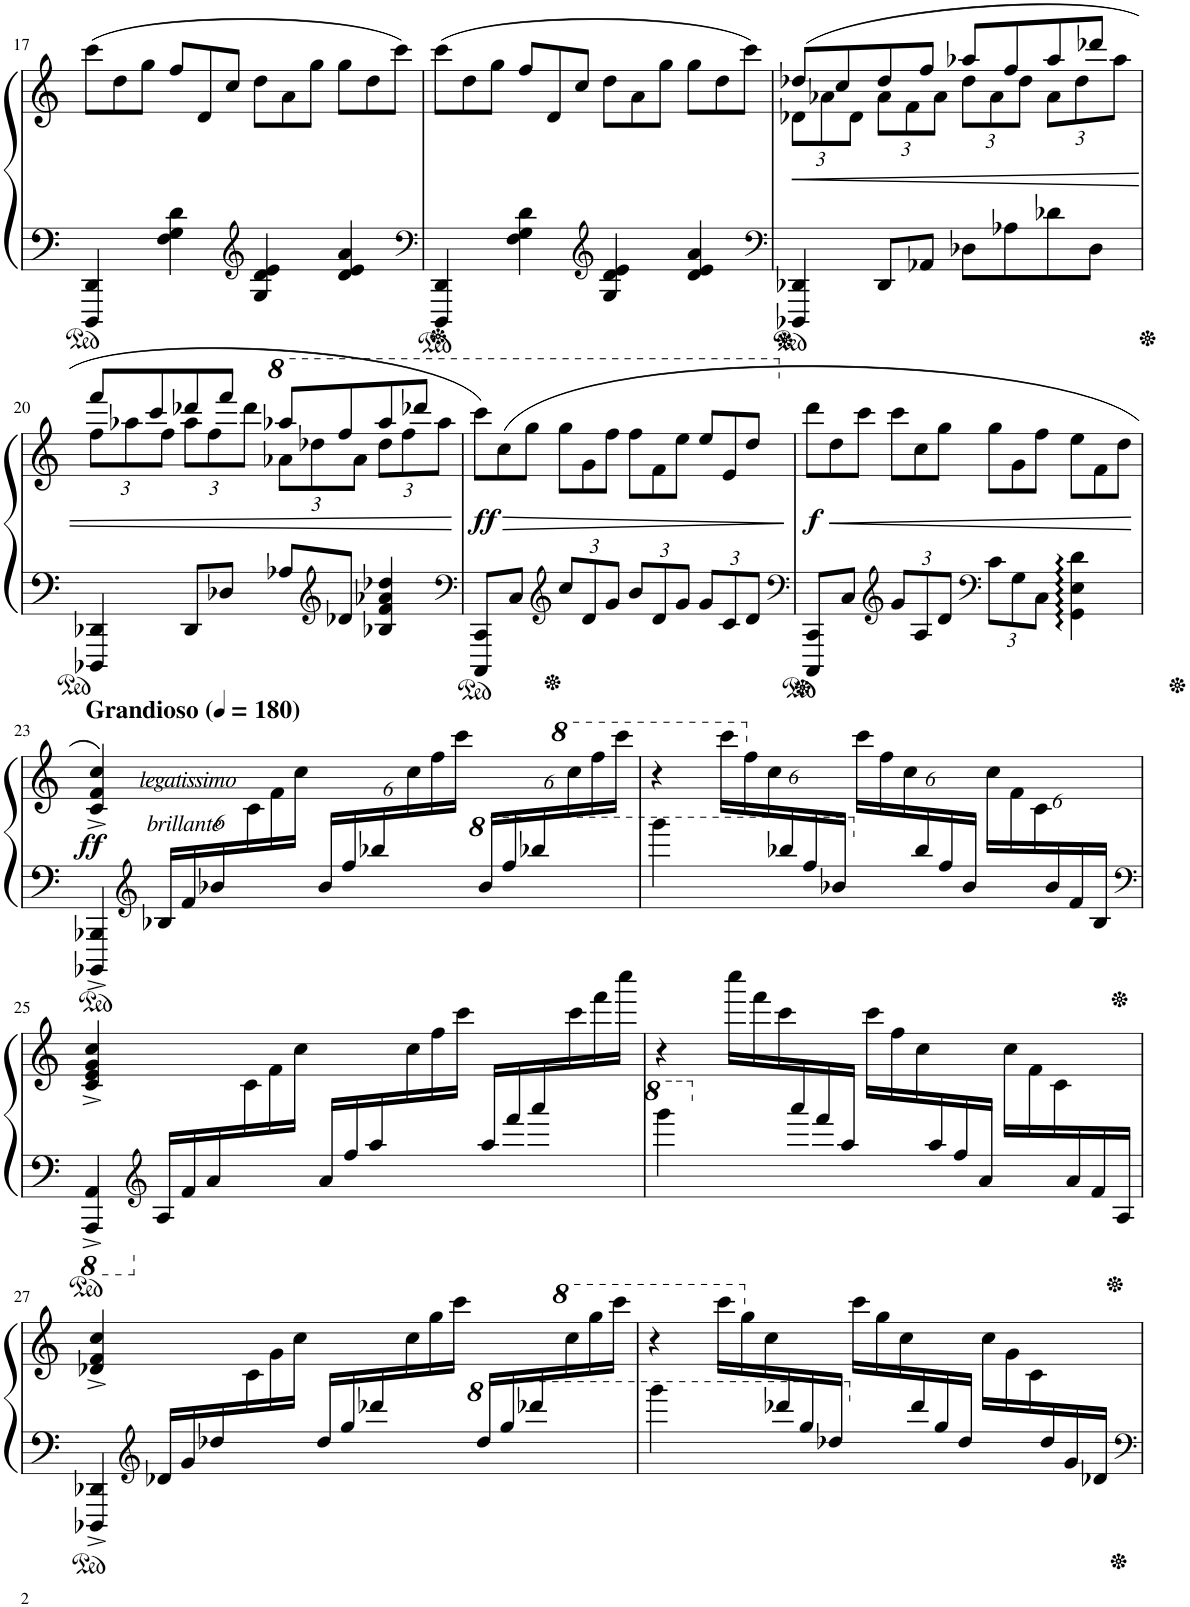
**kern	**kern	**dynam
*part1	*part1	*part1
*staff2	*staff1	*staff1/2
*I"Piano	*	*
*I'Pno.	*	*
!!LO:PB:g=z
*clefF4	*clefG2	*
*k[]	*k[]	*
*M4/4	*M4/4	*
*	*Xbrackettup	*
=17	=17	=17
4DDD/ 4DD/	(12ccc\L	.
.	12dd\	.
.	12gg\J	.
4F\ 4G\ 4d\	12ff/L	.
.	12d/	.
.	12cc/J	.
*clefG2	*	*
4G/ 4d/ 4e/	12dd\L	.
.	12a\	.
.	12gg\J	.
4d/ 4e/ 4a/	12gg\L	.
.	12dd\	.
.	12ccc\J)	.
=18	=18	=18
*clefF4	*	*
4DDD/ 4DD/	(12ccc\L	.
.	12dd\	.
.	12gg\J	.
4F\ 4G\ 4d\	12ff/L	.
.	12d/	.
.	12cc/J	.
*clefG2	*	*
4G/ 4d/ 4e/	12dd\L	.
.	12a\	.
.	12gg\J	.
4d/ 4e/ 4a/	12gg\L	.
.	12dd\	.
.	12ccc\J)	.
=19	=19	=19
*clefF4	*	*
!	!	!LO:HP:b
*	*^	*
4DDD-X/ 4DD-X/	(8dd-X/L	12d-X\L	<
.	.	12a-X\	.
.	8cc/	.	.
.	.	12d-\J	.
8DD-/L	8dd-/	12a-\L	.
.	.	12f\	.
8AA-X/J	8ff/J	.	.
.	.	12a-\J	.
8D-X\L	8aa-X/L	12dd-\L	.
.	.	12a-\	.
8A-X\	8ff/	.	.
.	.	12dd-\J	.
8d-X\	8aa-/	12a-\L	.
.	.	12dd-\	.
8D-\J	8ddd-X/J	.	.
.	.	12aa-\J	.
!!LO:LB:g=z	!!
=20	=20	=20	=20
4DDD-X/ 4DD-X/	8fff/L	12ff\L	.
.	.	12aa-X\	.
.	8ccc/	.	.
.	.	12ff\J	.
8DD-/L	8ddd-X/	12aa-\L	.
.	.	12ff\	.
8D-X/J	8fff/J	.	.
.	.	12ddd-\J	.
*	*8va	*	*
8A-X/L	8aaa-X/L	12aa-X\L	.
.	.	12ddd-X\	.
*clefG2	*	*	*
8d-X/J	8fff/	.	.
.	.	12aa-\J	.
4B-X/ 4f/ 4a-X/ 4dd-X/	8aaa-/	12ddd-\L	.
.	.	12fff\	.
.	8dddd-X/J	.	.
.	.	12aaa-\J	.
*	*v	*v	*
.	.	[
=21	=21	=21
*clefF4	*	*
!	!	!LO:HP:b
!	!	!LO:DY:n=1:b
8CCC/ 8CC/L	12cccc\L)	> ff
.	(12ccc\	.
8C/J	.	.
.	12ggg\J	.
*clefG2	*	*
*Xbrackettup	*	*
12cc/L	12ggg\L	.
12d/	12gg\	.
12g/J	12fff\J	.
12b/L	12fff\L	.
12d/	12ff\	.
12g/J	12eee\J	.
12g/L	12eee/L	.
12c/	12ee/	.
12d/J	12ddd/J	.
.	.	]
=22	=22	=22
*clefF4	*	*
*	*X8va	*
!	!	!LO:HP:b
!	!	!LO:DY:n=1:b
8CCC/ 8CC/L	12ddd\L	< f
.	12dd\	.
8C/J	.	.
.	12ccc\J	.
*clefG2	*	*
12g/L	12ccc\L	.
12A/	12cc\	.
12d/J	12gg\J	.
*clefF4	*	*
12c\L	12gg\L	.
12G\	12g\	.
12C\J	12ff\J	.
4GG\ 4E\ 4d\	12ee\L	.
.	12f\	.
.	12dd\J	.
.	.	[
!!LO:LB:g=z
=23	=23	=23
*	*MM180	*
*	*^	*
!	!LO:TX:a:B:t=Grandioso	!	!
!	!	!	!LO:DY:b
4BBBB-X/^ 4BBB-X/^	4c/^ 4f/^ 4cc/^)	4.ryy	ff
*clefG2	*	*	*
!	!LO:TX:b:i:t=brillante	!	!
!	!LO:TX:b:i:t=legatissimo	!	!
24B-X/LL	4ryy	.	.
24f/	.	.	.
24b-X/	.	.	.
8ryy	.	24c\	.
.	.	24f\	.
.	.	24cc\JJ	.
24b-/LL	4ryy	8ryy	.
24ff/	.	.	.
24bb-X/	.	.	.
8ryy	.	24cc\	.
.	.	24ff\	.
.	.	24ccc\JJ	.
*8va	*	*	*
24bb-/LL	8ryy	8ryy	.
24fff/	.	.	.
24bbb-X/	.	.	.
*	*8va	*	*
8ryy	8ryy	24ccc\	.
.	.	24fff\	.
.	.	24cccc\JJ	.
=24	=24	=24	=24
4gggg\	4r	4ryy	.
8ryy	8ryy	24cccc\LL	.
.	.	24fff\	.
.	.	24ccc\	.
*	*X8va	*	*
24bbb-X/	8ryy	8ryy	.
24fff/	.	.	.
24bb-X/JJ	.	.	.
*X8va	*	*	*
8ryy	2ryy	24ccc\LL	.
.	.	24ff\	.
.	.	24cc\	.
24bb-/	.	8ryy	.
24ff/	.	.	.
24b-/JJ	.	.	.
8ryy	.	24cc\LL	.
.	.	24f\	.
.	.	24c\	.
24b-/	.	8ryy	.
24f/	.	.	.
24B/ 24a/JJ	.	.	.
!!LO:LB:g=z	!!
=25	=25	=25	=25
*clefF4	*	*	*
*8ba	*	*	*
4AAAA/^ 4AAA/^	4c/^ 4e/^ 4g/^ 4cc/^	4.ryy	.
*clefG2	*	*	*
*X8ba	*	*	*
24A/LL	2ryy	.	.
24f/	.	.	.
24a/	.	.	.
8ryy	.	24c\	.
.	.	24f\	.
.	.	24cc\JJ	.
24a/LL	.	8ryy	.
24ff/	.	.	.
24aa/	.	.	.
8ryy	.	24cc\	.
.	.	24ff\	.
.	.	24ccc\JJ	.
24aa/LL	4ryy	8ryy	.
24fff/	.	.	.
24aaa/	.	.	.
8ryy	.	24ccc\	.
.	.	24fff\	.
.	.	24cccc\JJ	.
=26	=26	=26	=26
*8va	*	*	*
4gggg\	4r	4ryy	.
*X8va	*	*	*
8ryy	4ryy	24cccc\LL	.
.	.	24fff\	.
.	.	24ccc\	.
24aaa/	.	8ryy	.
24fff/	.	.	.
24aa/JJ	.	.	.
8ryy	2ryy	24ccc\LL	.
.	.	24ff\	.
.	.	24cc\	.
24aa/	.	8ryy	.
24ff/	.	.	.
24a/JJ	.	.	.
8ryy	.	24cc\LL	.
.	.	24f\	.
.	.	24c\	.
24a/	.	8ryy	.
24f/	.	.	.
24A/ 24g/JJ	.	.	.
!!LO:LB:g=z	!!
=27	=27	=27	=27
*clefF4	*	*	*
4DDD-X/^ 4DD-X/^	4d-X/^ 4f/^ 4cc/^	4.ryy	.
*clefG2	*	*	*
24d-X/LL	2ryy	.	.
24g/	.	.	.
24dd-X/	.	.	.
8ryy	.	24c\	.
.	.	24g\	.
.	.	24cc\JJ	.
24dd-/LL	.	8ryy	.
24gg/	.	.	.
24ddd-X/	.	.	.
8ryy	.	24cc\	.
.	.	24gg\	.
.	.	24ccc\JJ	.
*8va	*	*	*
24ddd-/LL	8ryy	8ryy	.
24ggg/	.	.	.
24dddd-X/	.	.	.
*	*8va	*	*
8ryy	8ryy	24ccc\	.
.	.	24ggg\	.
.	.	24cccc\JJ	.
=28	=28	=28	=28
4gggg\	4r	4ryy	.
8ryy	8ryy	24cccc\LL	.
.	.	24ggg\	.
.	.	24ccc\	.
*	*X8va	*	*
24dddd-X/	8ryy	8ryy	.
24ggg/	.	.	.
24ddd-X/JJ	.	.	.
*X8va	*	*	*
8ryy	2ryy	24ccc\LL	.
.	.	24gg\	.
.	.	24cc\	.
24ddd-/	.	8ryy	.
24gg/	.	.	.
24dd-/JJ	.	.	.
8ryy	.	24cc\LL	.
.	.	24g\	.
.	.	24c\	.
24dd-/	.	8ryy	.
24g/	.	.	.
24d-X/ 24g/JJ	.	.	.
*	*v	*v	*
=	=	=
*-	*-	*-
